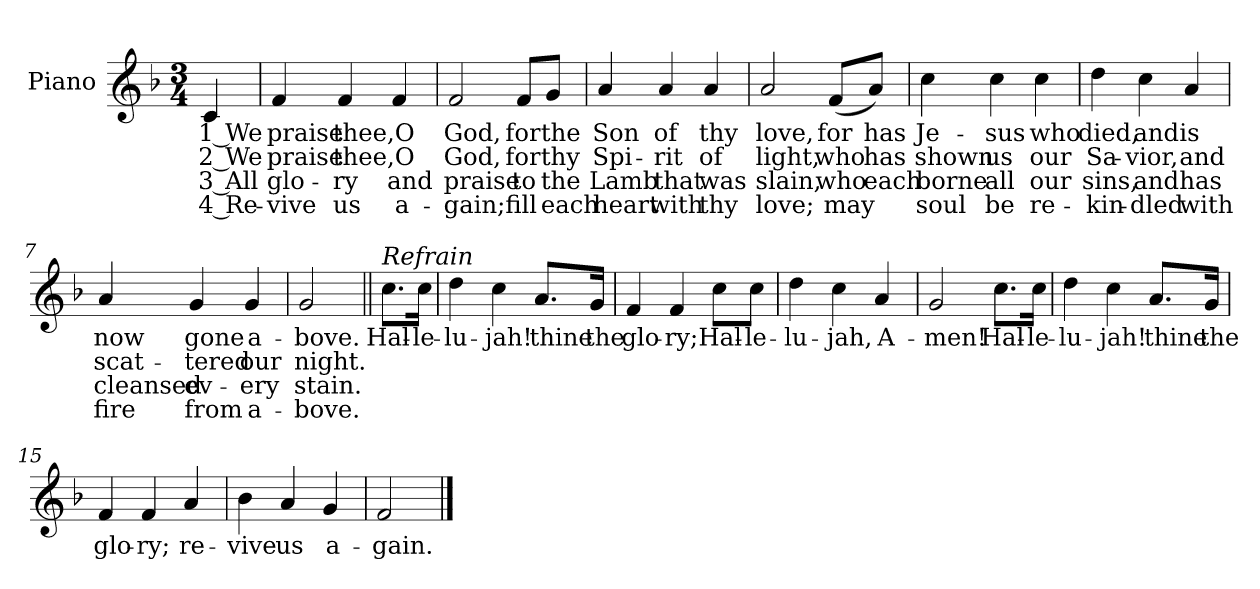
**kern	**text	**text	**text	**text
*part1	*part1	*part1	*part1	*part1
*staff1	*staff1	*staff1	*staff1	*staff1
*I"Piano	*	*	*	*
*I'Pno.	*	*	*	*
!!LO:PB:g=z
*clefG2	*	*	*	*
*k[b-]	*	*	*	*
*F:	*	*	*	*
*M3/4	*	*	*	*
=	=	=	=	=
!	!LO:LY:b:color=#000000	!LO:LY:b:color=#000000	!LO:LY:b:color=#000000	!LO:LY:b:color=#000000
*^	*	*	*	*
4ci/	4ryy	1 We	2 We	-3 All	4 Re-
*v	*v	*	*	*	*
=1	=1	=1	=1	=1
*^	*	*	*	*
!	!	!LO:LY:b:color=#000000	!LO:LY:b:color=#000000	!LO:LY:b:color=#000000	!LO:LY:b:color=#000000
*v	*v	*	*	*	*
4fi/	praise	praise	glo-	-vive
!	!LO:LY:b:color=#000000	!LO:LY:b:color=#000000	!LO:LY:b:color=#000000	!LO:LY:b:color=#000000
4fi/	thee,	thee,	ry	us
!	!LO:LY:b:color=#000000	!LO:LY:b:color=#000000	!LO:LY:b:color=#000000	!LO:LY:b:color=#000000
4fi/	O	O	and	a-
=2	=2	=2	=2	=2
!	!LO:LY:b:color=#000000	!LO:LY:b:color=#000000	!LO:LY:b:color=#000000	!LO:LY:b:color=#000000
2fi/	God,	God,	-praise	gain;
!	!LO:LY:b:color=#000000	!LO:LY:b:color=#000000	!LO:LY:b:color=#000000	!LO:LY:b:color=#000000
8fi/L	for	for	to	fill
!	!LO:LY:b:color=#000000	!LO:LY:b:color=#000000	!LO:LY:b:color=#000000	!LO:LY:b:color=#000000
8gi/J	the	thy	the	each
=3	=3	=3	=3	=3
!	!LO:LY:b:color=#000000	!LO:LY:b:color=#000000	!LO:LY:b:color=#000000	!LO:LY:b:color=#000000
4ai/	Son	Spi-	Lamb	heart
!	!LO:LY:b:color=#000000	!LO:LY:b:color=#000000	!LO:LY:b:color=#000000	!LO:LY:b:color=#000000
4ai/	of	-rit	that	with
!	!LO:LY:b:color=#000000	!LO:LY:b:color=#000000	!LO:LY:b:color=#000000	!LO:LY:b:color=#000000
4ai/	thy	of	was	thy
!!LO:LB:g=z
=4	=4	=4	=4	=4
!	!LO:LY:b:color=#000000	!LO:LY:b:color=#000000	!LO:LY:b:color=#000000	!LO:LY:b:color=#000000
2ai/	love,	light,	slain,	love;
!	!LO:LY:b:color=#000000	!LO:LY:b:color=#000000	!LO:LY:b:color=#000000	!LO:LY:b:color=#000000
(8fi/L	for	who	who	may
!	!LO:LY:b:color=#000000	!LO:LY:b:color=#000000	!LO:LY:b:color=#000000	!
8ai/J)	has	has	each	.
=5	=5	=5	=5	=5
!	!LO:LY:b:color=#000000	!LO:LY:b:color=#000000	!LO:LY:b:color=#000000	!LO:LY:b:color=#000000
4cci\	Je-	shown	borne	soul
!	!LO:LY:b:color=#000000	!LO:LY:b:color=#000000	!LO:LY:b:color=#000000	!LO:LY:b:color=#000000
4cci\	-sus	us	all	be
!	!LO:LY:b:color=#000000	!LO:LY:b:color=#000000	!LO:LY:b:color=#000000	!LO:LY:b:color=#000000
4cci\	who	our	our	re-
=6	=6	=6	=6	=6
!	!LO:LY:b:color=#000000	!LO:LY:b:color=#000000	!LO:LY:b:color=#000000	!LO:LY:b:color=#000000
4ddi\	died,	Sa-	-sins,	kin-
!	!LO:LY:b:color=#000000	!LO:LY:b:color=#000000	!LO:LY:b:color=#000000	!LO:LY:b:color=#000000
4cci\	and	-vior,	-and	dled
!	!LO:LY:b:color=#000000	!LO:LY:b:color=#000000	!LO:LY:b:color=#000000	!LO:LY:b:color=#000000
4ai/	is	and	has	with
=7	=7	=7	=7	=7
!	!LO:LY:b:color=#000000	!LO:LY:b:color=#000000	!LO:LY:b:color=#000000	!LO:LY:b:color=#000000
4ai/	now	scat-	cleansed	fire
!	!LO:LY:b:color=#000000	!LO:LY:b:color=#000000	!LO:LY:b:color=#000000	!LO:LY:b:color=#000000
4gi/	gone	-tered	ev-	-from
!	!LO:LY:b:color=#000000	!LO:LY:b:color=#000000	!LO:LY:b:color=#000000	!LO:LY:b:color=#000000
4gi/	a-	our	ery	a-
=8	=8	=8	=8	=8
!	!LO:LY:b:color=#000000	!LO:LY:b:color=#000000	!LO:LY:b:color=#000000	!LO:LY:b:color=#000000
2gi/	-bove.	night.	-stain.	bove.
!!LO:LB:g=z
=9||	=9||	=9||	=9||	=9||
!LO:TX:a:i:t=Refrain	!	!	!	!
!	!LO:LY:b:color=#000000	!	!	!
8.cci\L	Hal-	.	.	.
!	!LO:LY:b:color=#000000	!	!	!
16cci\Jk	-le-	.	.	.
=10	=10	=10	=10	=10
!	!LO:LY:b:color=#000000	!	!	!
4ddi\	-lu-	.	.	.
!	!LO:LY:b:color=#000000	!	!	!
4cci\	-jah!	.	.	.
!	!LO:LY:b:color=#000000	!	!	!
8.ai/L	thine	.	.	.
!	!LO:LY:b:color=#000000	!	!	!
16gi/Jk	the	.	.	.
=11	=11	=11	=11	=11
!	!LO:LY:b:color=#000000	!	!	!
4fi/	glo-	.	.	.
!	!LO:LY:b:color=#000000	!	!	!
4fi/	-ry;	.	.	.
!	!LO:LY:b:color=#000000	!	!	!
8cci\L	Hal-	.	.	.
!	!LO:LY:b:color=#000000	!	!	!
8cci\J	-le-	.	.	.
=12	=12	=12	=12	=12
!	!LO:LY:b:color=#000000	!	!	!
4ddi\	-lu-	.	.	.
!	!LO:LY:b:color=#000000	!	!	!
4cci\	-jah,	.	.	.
!	!LO:LY:b:color=#000000	!	!	!
4ai/	A-	.	.	.
!!LO:LB:g=z
=13	=13	=13	=13	=13
!	!LO:LY:b:color=#000000	!	!	!
2gi/	-men!	.	.	.
!	!LO:LY:b:color=#000000	!	!	!
8.cci\L	Hal-	.	.	.
!	!LO:LY:b:color=#000000	!	!	!
16cci\Jk	-le-	.	.	.
=14	=14	=14	=14	=14
!	!LO:LY:b:color=#000000	!	!	!
4ddi\	-lu-	.	.	.
!	!LO:LY:b:color=#000000	!	!	!
4cci\	-jah!	.	.	.
!	!LO:LY:b:color=#000000	!	!	!
8.ai/L	thine	.	.	.
!	!LO:LY:b:color=#000000	!	!	!
16gi/Jk	the	.	.	.
=15	=15	=15	=15	=15
!	!LO:LY:b:color=#000000	!	!	!
4fi/	glo-	.	.	.
!	!LO:LY:b:color=#000000	!	!	!
4fi/	-ry;	.	.	.
!	!LO:LY:b:color=#000000	!	!	!
4ai/	re-	.	.	.
=16	=16	=16	=16	=16
!	!LO:LY:b:color=#000000	!	!	!
4b-i\	-vive	.	.	.
!	!LO:LY:b:color=#000000	!	!	!
4ai/	us	.	.	.
!	!LO:LY:b:color=#000000	!	!	!
4gi/	a-	.	.	.
=17	=17	=17	=17	=17
!	!LO:LY:b:color=#000000	!	!	!
2fi/	-gain.	.	.	.
==	==	==	==	==
*-	*-	*-	*-	*-
